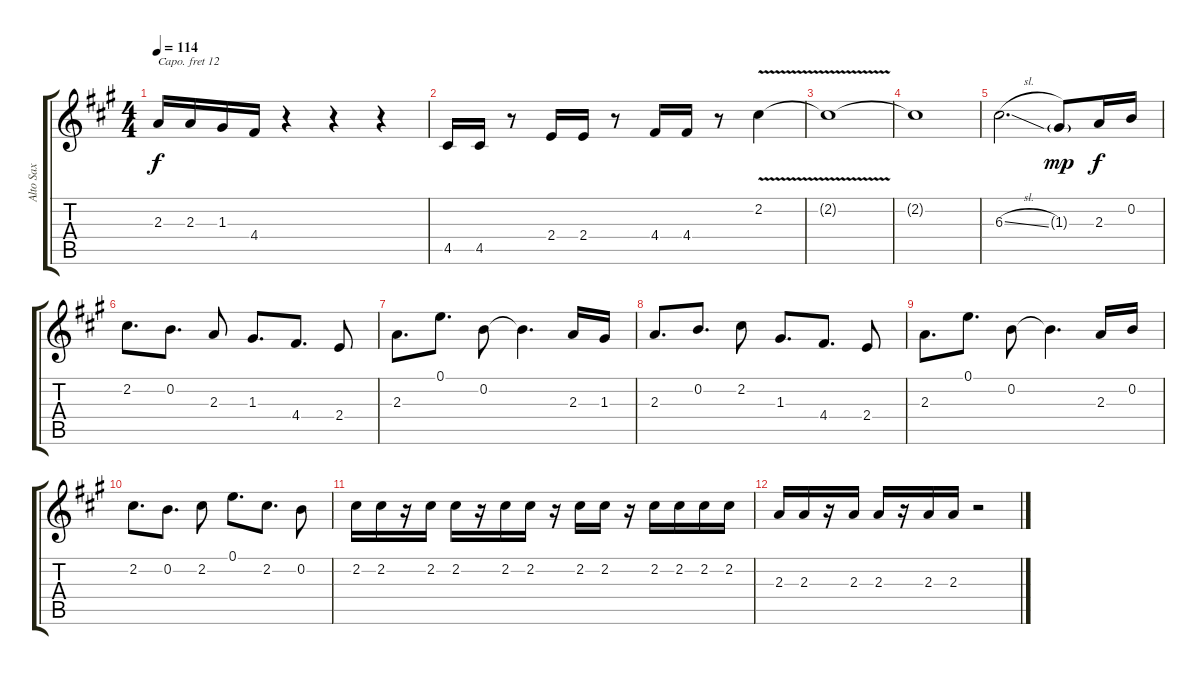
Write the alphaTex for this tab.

\track ("Alto Sax" "Alto Sax") {instrument altosax}
\staff {score tabs}
\capo 12
\tuning (E4 B3 G3 D3 A2 E2) {hide}
\ts (4 4)
\tempo 114
\clef g2
\ks a
2.3.16{dy f} 2.3.16 1.3.16 4.4.16 r.4 r.4 r.4 |
4.5.16 4.5.16 r.8 2.4.16 2.4.16 r.8 4.4.16 4.4.16 r.8 2.2{v}.4 |
2.2{t}.1 |
2.2{t}.1 |
6.3{sl}.2{d} 1.3{g}.8{dy mp} 2.3.16{dy f} 0.2.16 |
2.2.8{d} 0.2.8{d} 2.3.8 1.3.8{d} 4.4.8{d} 2.4.8 |
2.3.8{d} 0.1.8{d} 0.2.8 0.2{t}.4{d} 2.3.16 1.3.16 |
2.3.8{d} 0.2.8{d} 2.2.8 1.3.8{d} 4.4.8{d} 2.4.8 |
2.3.8{d} 0.1.8{d} 0.2.8 0.2{t}.4{d} 2.3.16 0.2.16 |
2.2.8{d} 0.2.8{d} 2.2.8 0.1.8{d} 2.2.8{d} 0.2.8 |
2.2.16 2.2.16 r.16 2.2.16 2.2.16 r.16 2.2.16 2.2.16 r.16 2.2.16 2.2.16 r.16 2.2.16 2.2.16 2.2.16 2.2.16 |
2.3.16 2.3.16 r.16 2.3.16 2.3.16 r.16 2.3.16 2.3.16 r.2
